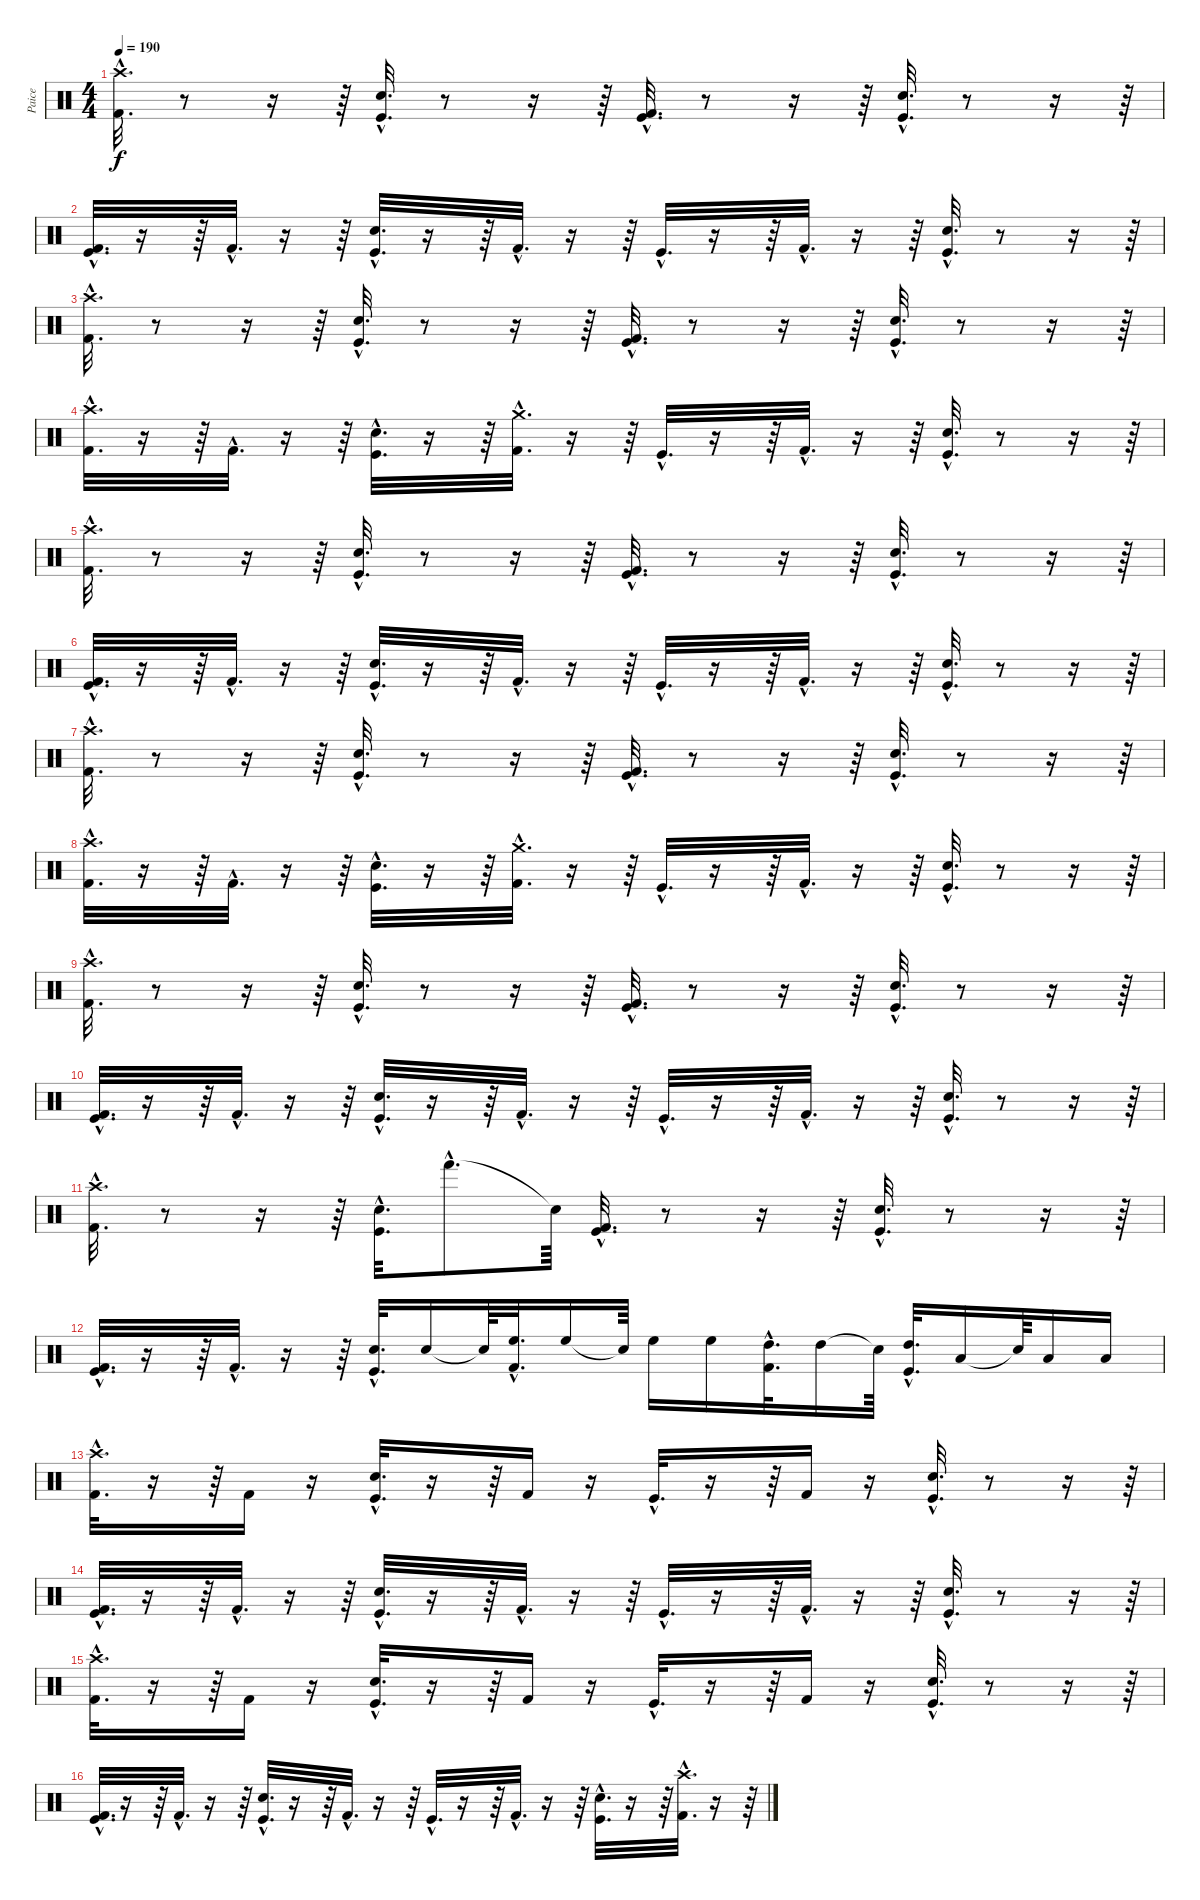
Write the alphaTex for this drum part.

\track ("Paice" "Paice") {instrument percussion}
\staff {score}
\articulation defaults
\ts (4 4)
\tempo 190
\clef neutral
\ks c
("Kick (hit) 2"{hac} "Crash high (hit)"{hac}).32{d dy f} r.8 r.16 r.64 ("Kick (hit)"{hac} "Snare (hit) 2"{hac}).32{d} r.8 r.16 r.64 ("Kick (hit)"{hac} "Kick (hit) 2"{hac}).32{d} r.8 r.16 r.64 ("Kick (hit)"{hac} "Snare (hit) 2"{hac}).32{d} r.8 r.16 r.64 |
("Kick (hit)"{hac} "Kick (hit) 2"{hac}).32{d} r.16 r.64 "Kick (hit) 2"{hac}.32{d} r.16 r.64 ("Snare (hit) 2"{hac} "Kick (hit)"{hac}).32{d} r.16 r.64 "Kick (hit) 2"{hac}.32{d} r.16 r.64 "Kick (hit)"{hac}.32{d} r.16 r.64 "Kick (hit) 2"{hac}.32{d} r.16 r.64 ("Snare (hit) 2"{hac} "Kick (hit)"{hac}).32{d} r.8 r.16 r.64 |
("Kick (hit) 2"{hac} "Crash high (hit)"{hac}).32{d} r.8 r.16 r.64 ("Kick (hit)"{hac} "Snare (hit) 2"{hac}).32{d} r.8 r.16 r.64 ("Kick (hit)"{hac} "Kick (hit) 2"{hac}).32{d} r.8 r.16 r.64 ("Kick (hit)"{hac} "Snare (hit) 2"{hac}).32{d} r.8 r.16 r.64 |
("Crash high (hit)"{hac} "Kick (hit) 2"{hac}).32{d} r.16 r.64 "Kick (hit) 2"{hac}.32{d} r.16 r.64 ("Kick (hit)"{hac} "Snare (hit) 2"{hac}).32{d} r.16 r.64 ("Crash medium (hit)"{hac} "Kick (hit) 2"{hac}).32{d} r.16 r.64 "Kick (hit)"{hac}.32{d} r.16 r.64 "Kick (hit) 2"{hac}.32{d} r.16 r.64 ("Kick (hit)"{hac} "Snare (hit) 2"{hac}).32{d} r.8 r.16 r.64 |
("Kick (hit) 2"{hac} "Crash high (hit)"{hac}).32{d} r.8 r.16 r.64 ("Kick (hit)"{hac} "Snare (hit) 2"{hac}).32{d} r.8 r.16 r.64 ("Kick (hit)"{hac} "Kick (hit) 2"{hac}).32{d} r.8 r.16 r.64 ("Kick (hit)"{hac} "Snare (hit) 2"{hac}).32{d} r.8 r.16 r.64 |
("Kick (hit)"{hac} "Kick (hit) 2"{hac}).32{d} r.16 r.64 "Kick (hit) 2"{hac}.32{d} r.16 r.64 ("Snare (hit) 2"{hac} "Kick (hit)"{hac}).32{d} r.16 r.64 "Kick (hit) 2"{hac}.32{d} r.16 r.64 "Kick (hit)"{hac}.32{d} r.16 r.64 "Kick (hit) 2"{hac}.32{d} r.16 r.64 ("Snare (hit) 2"{hac} "Kick (hit)"{hac}).32{d} r.8 r.16 r.64 |
("Kick (hit) 2"{hac} "Crash high (hit)"{hac}).32{d} r.8 r.16 r.64 ("Kick (hit)"{hac} "Snare (hit) 2"{hac}).32{d} r.8 r.16 r.64 ("Kick (hit)"{hac} "Kick (hit) 2"{hac}).32{d} r.8 r.16 r.64 ("Kick (hit)"{hac} "Snare (hit) 2"{hac}).32{d} r.8 r.16 r.64 |
("Crash high (hit)"{hac} "Kick (hit) 2"{hac}).32{d} r.16 r.64 "Kick (hit) 2"{hac}.32{d} r.16 r.64 ("Kick (hit)"{hac} "Snare (hit) 2"{hac}).32{d} r.16 r.64 ("Crash medium (hit)"{hac} "Kick (hit) 2"{hac}).32{d} r.16 r.64 "Kick (hit)"{hac}.32{d} r.16 r.64 "Kick (hit) 2"{hac}.32{d} r.16 r.64 ("Kick (hit)"{hac} "Snare (hit) 2"{hac}).32{d} r.8 r.16 r.64 |
("Kick (hit) 2"{hac} "Crash high (hit)"{hac}).32{d} r.8 r.16 r.64 ("Kick (hit)"{hac} "Snare (hit) 2"{hac}).32{d} r.8 r.16 r.64 ("Kick (hit)"{hac} "Kick (hit) 2"{hac}).32{d} r.8 r.16 r.64 ("Kick (hit)"{hac} "Snare (hit) 2"{hac}).32{d} r.8 r.16 r.64 |
("Kick (hit)"{hac} "Kick (hit) 2"{hac}).32{d} r.16 r.64 "Kick (hit) 2"{hac}.32{d} r.16 r.64 ("Snare (hit) 2"{hac} "Kick (hit)"{hac}).32{d} r.16 r.64 "Kick (hit) 2"{hac}.32{d} r.16 r.64 "Kick (hit)"{hac}.32{d} r.16 r.64 "Kick (hit) 2"{hac}.32{d} r.16 r.64 ("Snare (hit) 2"{hac} "Kick (hit)"{hac}).32{d} r.8 r.16 r.64 |
("Kick (hit) 2"{hac} "Crash high (hit)"{hac}).32{d} r.8 r.16 r.64 ("Kick (hit)"{hac} "Snare (hit) 2"{hac}).32{d} "Hand (hit)"{hac}.8{d} "Snare (hit)"{t}.64 ("Kick (hit)"{hac} "Kick (hit) 2"{hac}).32{d} r.8 r.16 r.64 ("Kick (hit)"{hac} "Snare (hit) 2"{hac}).32{d} r.8 r.16 r.64 |
("Kick (hit)"{hac} "Kick (hit) 2"{hac}).32{d} r.16 r.64 "Kick (hit) 2"{hac}.32{d} r.16 r.64 ("Snare (hit) 2"{hac} "Kick (hit)"{hac}).32{d} "Snare (hit) 2".16 "Snare (hit)"{t}.64 ("High Floor Tom (hit)"{hac} "Kick (hit) 2"{hac}).32{d} "High Floor Tom (hit)".16 "Snare (hit)"{t}.64 "High Floor Tom (hit)".16 "High Floor Tom (hit)".16 ("High Tom (hit)"{hac} "Kick (hit) 2"{hac}).32{d} "High Tom (hit)".16 "Snare (hit)"{t}.64 ("Kick (hit)"{hac} "High Tom (hit)"{hac}).32{d} "Low Tom (hit)".16 "Snare (hit)"{t}.64 "Low Tom (hit)".16 "Low Floor Tom (hit)".16 |
("Kick (hit) 2"{hac} "Crash high (hit)"{hac}).32{d} r.16 r.64 "Kick (hit) 2".16 r.16 ("Kick (hit)"{hac} "Snare (hit) 2"{hac}).32{d} r.16 r.64 "Kick (hit) 2".16 r.16 "Kick (hit)"{hac}.32{d} r.16 r.64 "Kick (hit) 2".16 r.16 ("Kick (hit)"{hac} "Snare (hit) 2"{hac}).32{d} r.8 r.16 r.64 |
("Kick (hit)"{hac} "Kick (hit) 2"{hac}).32{d} r.16 r.64 "Kick (hit) 2"{hac}.32{d} r.16 r.64 ("Snare (hit) 2"{hac} "Kick (hit)"{hac}).32{d} r.16 r.64 "Kick (hit) 2"{hac}.32{d} r.16 r.64 "Kick (hit)"{hac}.32{d} r.16 r.64 "Kick (hit) 2"{hac}.32{d} r.16 r.64 ("Snare (hit) 2"{hac} "Kick (hit)"{hac}).32{d} r.8 r.16 r.64 |
("Kick (hit) 2"{hac} "Crash high (hit)"{hac}).32{d} r.16 r.64 "Kick (hit) 2".16 r.16 ("Kick (hit)"{hac} "Snare (hit) 2"{hac}).32{d} r.16 r.64 "Kick (hit) 2".16 r.16 "Kick (hit)"{hac}.32{d} r.16 r.64 "Kick (hit) 2".16 r.16 ("Kick (hit)"{hac} "Snare (hit) 2"{hac}).32{d} r.8 r.16 r.64 |
("Kick (hit)"{hac} "Kick (hit) 2"{hac}).32{d} r.16 r.64 "Kick (hit) 2"{hac}.32{d} r.16 r.64 ("Snare (hit) 2"{hac} "Kick (hit)"{hac}).32{d} r.16 r.64 "Kick (hit) 2"{hac}.32{d} r.16 r.64 "Kick (hit)"{hac}.32{d} r.16 r.64 "Kick (hit) 2"{hac}.32{d} r.16 r.64 ("Snare (hit) 2"{hac} "Kick (hit)"{hac}).32{d} r.16 r.64 ("Kick (hit) 2"{hac} "Crash high (hit)"{hac}).32{d} r.16 r.64
